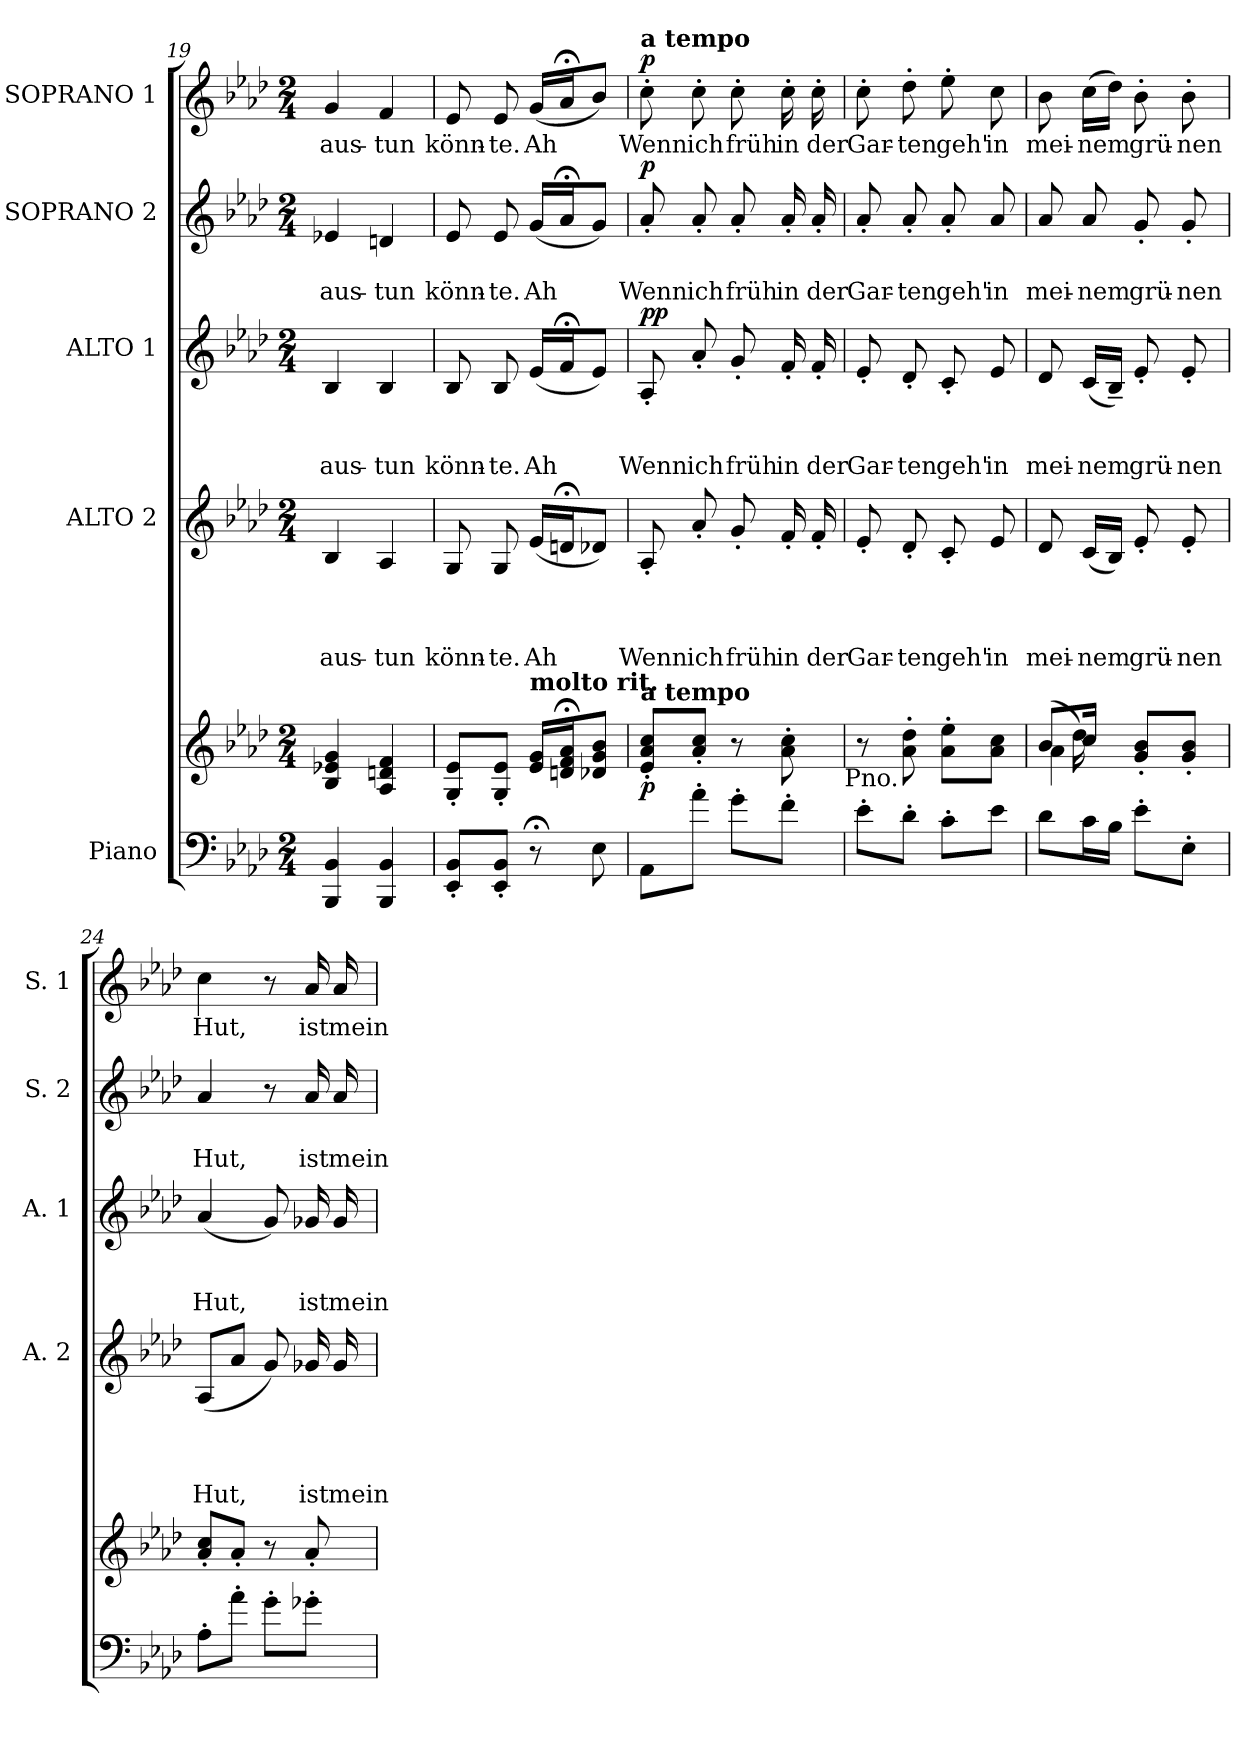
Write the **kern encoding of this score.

**kern	**kern	**dynam	**kern	**text	**text	**text	**text	**kern	**text	**text	**text	**dynam	**kern	**text	**text	**dynam	**kern	**text	**dynam
*part5	*part5	*part5	*part4	*part4	*part4	*part4	*part4	*part3	*part3	*part3	*part3	*part3	*part2	*part2	*part2	*part2	*part1	*part1	*part1
*staff6	*staff5	*staff5/6	*staff4	*staff4	*staff4	*staff4	*staff4	*staff3	*staff3	*staff3	*staff3	*staff3	*staff2	*staff2	*staff2	*staff2	*staff1	*staff1	*staff1
*I"Piano	*	*	*I"ALTO 2	*	*	*	*	*I"ALTO 1	*	*	*	*	*I"SOPRANO 2	*	*	*	*I"SOPRANO 1	*	*
*	*	*	*I'A. 2	*	*	*	*	*I'A. 1	*	*	*	*	*I'S. 2	*	*	*	*I'S. 1	*	*
*clefF4	*clefG2	*	*clefG2	*	*	*	*	*clefG2	*	*	*	*	*clefG2	*	*	*	*clefG2	*	*
*k[b-e-a-d-]	*k[b-e-a-d-]	*	*k[b-e-a-d-]	*	*	*	*	*k[b-e-a-d-]	*	*	*	*	*k[b-e-a-d-]	*	*	*	*k[b-e-a-d-]	*	*
*A-:	*A-:	*	*A-:	*	*	*	*	*A-:	*	*	*	*	*A-:	*	*	*	*A-:	*	*
*M2/4	*M2/4	*	*M2/4	*	*	*	*	*M2/4	*	*	*	*	*M2/4	*	*	*	*M2/4	*	*
=19	=19	=19	=19	=19	=19	=19	=19	=19	=19	=19	=19	=19	=19	=19	=19	=19	=19	=19	=19
!	!	!	!	!	!	!	!LO:LY:b	!	!	!	!LO:LY:b	!	!	!	!LO:LY:b	!	!	!LO:LY:b	!
4BBB-/ 4BB-/	4B-/ 4e-X/ 4g/	.	4B-/	.	.	.	-aus-	4B-/	.	.	-aus-	.	4e-X/	.	-aus-	.	4g/	-aus-	.
!	!	!	!	!	!	!	!LO:LY:b	!	!	!	!LO:LY:b	!	!	!	!LO:LY:b	!	!	!LO:LY:b	!
4BBB-/ 4BB-/	4A-/ 4dn/ 4f/	.	4A-/	.	.	.	-tun	4B-/	.	.	-tun	.	4dn/	.	-tun	.	4f/	-tun	.
=20	=20	=20	=20	=20	=20	=20	=20	=20	=20	=20	=20	=20	=20	=20	=20	=20	=20	=20	=20
!	!	!	!	!	!	!	!LO:LY:b	!	!	!	!LO:LY:b	!	!	!	!LO:LY:b	!	!	!LO:LY:b	!
8EE-/'< 8BB-/'<L	8G/'< 8e-/'<L	.	8G/	.	.	.	könn-	8B-/	.	.	könn-	.	8e-/	.	könn-	.	8e-/	könn-	.
!	!	!	!	!	!	!	!LO:LY:b	!	!	!	!LO:LY:b	!	!	!	!LO:LY:b	!	!	!LO:LY:b	!
8EE-/'< 8BB-/'<J	8G/'< 8e-/'<J	.	8G/	.	.	.	-te.	8B-/	.	.	-te.	.	8e-/	.	-te.	.	8e-/	-te.	.
!	!LO:TX:a:B:t=molto rit.	!	!	!	!	!	!	!	!	!	!	!	!	!	!	!	!	!	!
!	!	!	!	!	!	!	!LO:LY:b	!	!	!	!LO:LY:b	!	!	!	!LO:LY:b	!	!	!LO:LY:b	!
8r;<	16e-/ 16g/LL	.	(<16e-/LL	.	.	.	Ah	(<16e-/LL	.	.	Ah	.	(<16g/LL	.	Ah	.	(<16g/LL	Ah	.
.	16dn/; 16f/; 16a-/;J	.	16dn;/J	.	.	.	.	16f;/J	.	.	.	.	16a-;/J	.	.	.	16a-;/J	.	.
8E-\	8d-X/ 8g/ 8b-/J	.	8d-X/J)	.	.	.	.	8e-/J)	.	.	.	.	8g/J)	.	.	.	8b-/J)	.	.
!!LO:LB:g=z
=21	=21	=21	=21	=21	=21	=21	=21	=21	=21	=21	=21	=21	=21	=21	=21	=21	=21	=21	=21
!	!	!	!	!	!	!	!	!	!	!	!	!	!	!	!	!	!LO:TX:a:B:t=a tempo	!	!
!	!LO:TX:a:B:t=a tempo	!	!	!	!	!	!	!	!	!	!	!	!	!	!	!	!	!	!
!	!	!LO:DY:b	!	!	!	!	!LO:LY:b	!	!	!	!LO:LY:b	!LO:DY:a	!	!	!LO:LY:b	!	!	!LO:LY:b	!
!	!	!	!	!	!	!	!	!	!	!	!	!LO:DY:n=1:b	!	!	!	!LO:DY:a	!	!	!LO:DY:a
8AA-\L	8e-/'< 8a-/'< 8cc/'<L	p	8A-'</	.	.	.	Wenn	8A-'</	.	.	Wenn	p p	8a-'</	.	Wenn	p	8cc'>\	Wenn	p
!	!	!	!	!	!	!	!LO:LY:b	!	!	!	!LO:LY:b	!	!	!	!LO:LY:b	!	!	!LO:LY:b	!
8a-'>\J	8a-/'< 8cc/'<J	.	8a-'</	.	.	.	ich	8a-'</	.	.	ich	.	8a-'</	.	ich	.	8cc'>\	ich	.
!	!	!	!	!	!	!	!LO:LY:b	!	!	!	!LO:LY:b	!	!	!	!LO:LY:b	!	!	!LO:LY:b	!
8g'>\L	8r	.	8g'</	.	.	.	früh	8g'</	.	.	früh	.	8a-'</	.	früh	.	8cc'>\	früh	.
!	!	!	!	!	!	!	!LO:LY:b	!	!	!	!LO:LY:b	!	!	!	!LO:LY:b	!	!	!LO:LY:b	!
8f'>\J	8a-\'> 8cc\'>	.	16f'</	.	.	.	in	16f'</	.	.	in	.	16a-'</	.	in	.	16cc'>\	in	.
!	!	!	!	!	!	!	!LO:LY:b	!	!	!	!LO:LY:b	!	!	!	!LO:LY:b	!	!	!LO:LY:b	!
.	.	.	16f'</	.	.	.	der	16f'</	.	.	der	.	16a-'</	.	der	.	16cc'>\	der	.
!	!LO:TX:b:t=Pno.	!	!	!	!	!	!	!	!	!	!	!	!	!	!	!	!	!	!
=22	=22	=22	=22	=22	=22	=22	=22	=22	=22	=22	=22	=22	=22	=22	=22	=22	=22	=22	=22
!	!	!	!	!	!	!	!LO:LY:b	!	!	!	!LO:LY:b	!	!	!	!LO:LY:b	!	!	!LO:LY:b	!
8e-'>\L	8r	.	8e-'</	.	.	.	Gar-	8e-'</	.	.	Gar-	.	8a-'</	.	Gar-	.	8cc'>\	Gar-	.
!	!	!	!	!	!	!	!LO:LY:b	!	!	!	!LO:LY:b	!	!	!	!LO:LY:b	!	!	!LO:LY:b	!
8d-'>\J	8a-\'> 8dd-\'>	.	8d-'</	.	.	.	-ten	8d-'</	.	.	-ten	.	8a-'</	.	-ten	.	8dd-'>\	-ten	.
!	!	!	!	!	!	!	!LO:LY:b	!	!	!	!LO:LY:b	!	!	!	!LO:LY:b	!	!	!LO:LY:b	!
8c'>\L	8a-\'> 8ee-\'>L	.	8c'</	.	.	.	geh'	8c'</	.	.	geh'	.	8a-'</	.	geh'	.	8ee-'>\	geh'	.
!	!	!	!	!	!	!	!LO:LY:b	!	!	!	!LO:LY:b	!	!	!	!LO:LY:b	!	!	!LO:LY:b	!
8e-\J	8a-\ 8cc\J	.	8e-/	.	.	.	in	8e-/	.	.	in	.	8a-/	.	in	.	8cc\	in	.
=23	=23	=23	=23	=23	=23	=23	=23	=23	=23	=23	=23	=23	=23	=23	=23	=23	=23	=23	=23
*	*^	*	*	*	*	*	*	*	*	*	*	*	*	*	*	*	*	*	*
*	*	*^	*	*	*	*	*	*	*	*	*	*	*	*	*	*	*	*	*	*
!	!	!	!	!	!	!	!	!	!LO:LY:b	!	!	!	!LO:LY:b	!	!	!	!LO:LY:b	!	!	!LO:LY:b	!
8d-\L	(>8b-/L	8ryy	4a-\	.	8d-/	.	.	.	mei-	8d-/	.	.	mei-	.	8a-/	.	mei-	.	8b-\	mei-	.
!	!	!	!	!	!	!	!	!	!LO:LY:b	!	!	!	!LO:LY:b	!	!	!	!LO:LY:b	!	!	!LO:LY:b	!
16c\L	16cc/Jk	16dd-\)	.	.	(<16c/LL	.	.	.	-nem	(<16c/LL	.	.	-nem	.	8a-/	.	-nem	.	(>16cc\LL	-nem	.
16B-\JJ	4ryy	4ryy	.	.	16B-/JJ)	.	.	.	.	16B-~</JJ)	.	.	.	.	.	.	.	.	16dd-\JJ)	.	.
!	!	!	!	!	!	!	!	!	!LO:LY:b	!	!	!	!LO:LY:b	!	!	!	!LO:LY:b	!	!	!LO:LY:b	!
8e-'>\L	.	.	8g/'< 8b-/'<L	.	8e-'</	.	.	.	grü-	8e-'</	.	.	grü-	.	8g'</	.	grü-	.	8b-'>\	grü-	.
!	!	!	!	!	!	!	!	!	!LO:LY:b	!	!	!	!LO:LY:b	!	!	!	!LO:LY:b	!	!	!LO:LY:b	!
8E-'>\J	.	.	8g/'< 8b-/'<J	.	8e-'</	.	.	.	-nen	8e-'</	.	.	-nen	.	8g'</	.	-nen	.	8b-'>\	-nen	.
.	16ryy	16ryy	.	.	.	.	.	.	.	.	.	.	.	.	.	.	.	.	.	.	.
*	*	*v	*v	*	*	*	*	*	*	*	*	*	*	*	*	*	*	*	*	*	*
=24	=24	=24	=24	=24	=24	=24	=24	=24	=24	=24	=24	=24	=24	=24	=24	=24	=24	=24	=24	=24
!	!	!	!	!	!	!	!	!LO:LY:b	!	!	!	!LO:LY:b	!	!	!	!LO:LY:b	!	!	!LO:LY:b	!
*	*v	*v	*	*	*	*	*	*	*	*	*	*	*	*	*	*	*	*	*	*
8A-'>\L	8a-/'> 8cc/'>L	.	(<8A-/L	.	.	.	Hut,	(<4a-/	.	.	Hut,	.	4a-/	.	Hut,	.	4cc\	Hut,	.
8a-'>\J	8a-'</J	.	8a-/J	.	.	.	.	.	.	.	.	.	.	.	.	.	.	.	.
8g'>\L	8r	.	8g/)	.	.	.	.	8g/)	.	.	.	.	8r	.	.	.	8r	.	.
!	!	!	!	!	!	!	!LO:LY:b	!	!	!	!LO:LY:b	!	!	!	!LO:LY:b	!	!	!LO:LY:b	!
8g-X'>\J	8a-'</	.	16g-X/	.	.	.	ist	16g-X/	.	.	ist	.	16a-/	.	ist	.	16a-/	ist	.
!	!	!	!	!	!	!	!LO:LY:b	!	!	!	!LO:LY:b	!	!	!	!LO:LY:b	!	!	!LO:LY:b	!
.	.	.	16g-/	.	.	.	mein	16g-/	.	.	mein	.	16a-/	.	mein	.	16a-/	mein	.
=	=	=	=	=	=	=	=	=	=	=	=	=	=	=	=	=	=	=	=
*-	*-	*-	*-	*-	*-	*-	*-	*-	*-	*-	*-	*-	*-	*-	*-	*-	*-	*-	*-
